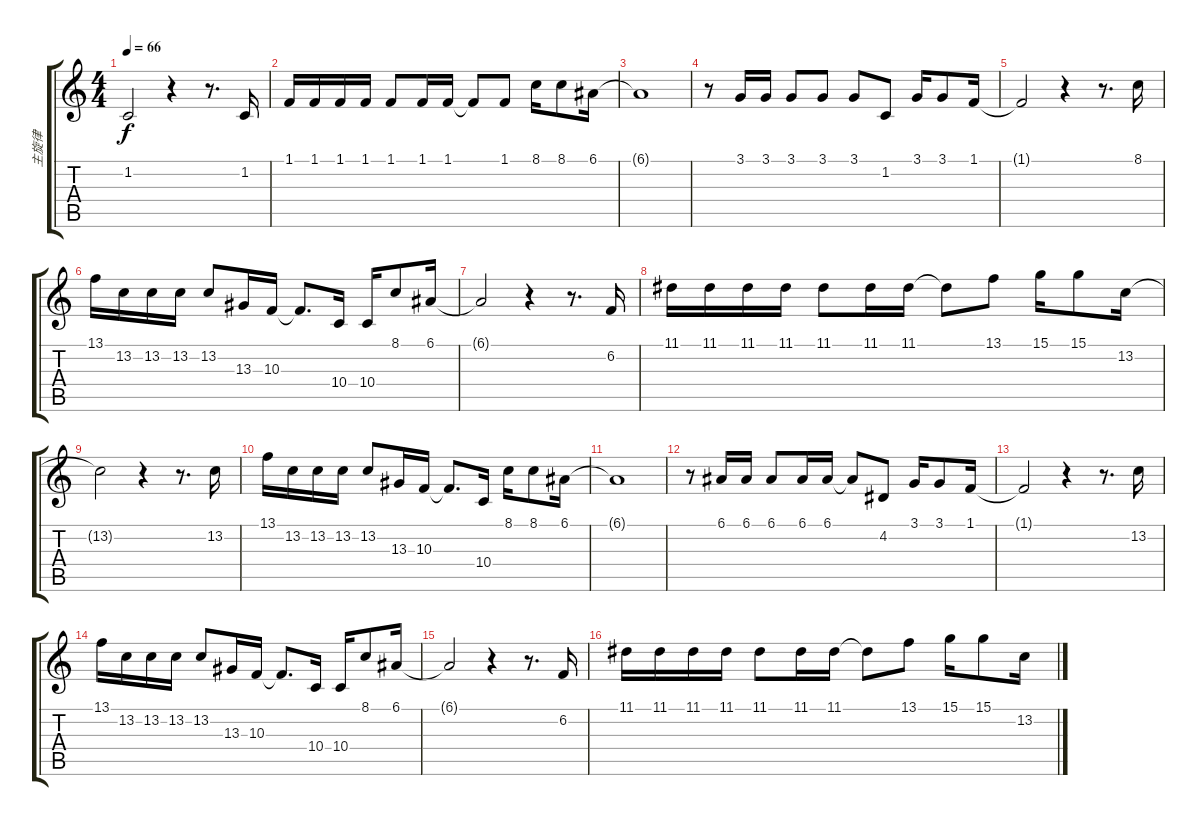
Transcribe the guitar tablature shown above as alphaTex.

\track ("主旋律" "主旋律") {instrument electricgrandpiano}
\staff {score tabs}
\tuning (E4 B3 G3 D3 A2 E2) {hide}
\ts (4 4)
\tempo 66
\clef g2
\ks c
1.2{t}.2{dy f} r.4 r.8{d} 1.2.16 |
1.1.16 1.1.16 1.1.16 1.1.16 1.1.8 1.1.16 1.1.16 1.1{t}.8 1.1.8 8.1.16 8.1.8 6.1.16 |
6.1{t}.1 |
r.8 3.1.16 3.1.16 3.1.8 3.1.8 3.1.8 1.2.8 3.1.16 3.1.8 1.1.16 |
1.1{t}.2 r.4 r.8{d} 8.1.16 |
13.1.16 13.2.16 13.2.16 13.2.16 13.2.8 13.3.16 10.3.16 10.3{t}.8{d} 10.4.16 10.4.16 8.1.8 6.1.16 |
6.1{t}.2 r.4 r.8{d} 6.2.16 |
11.1.16 11.1.16 11.1.16 11.1.16 11.1.8 11.1.16 11.1.16 11.1{t}.8 13.1.8 15.1.16 15.1.8 13.2.16 |
13.2{t}.2 r.4 r.8{d} 13.2.16 |
13.1.16 13.2.16 13.2.16 13.2.16 13.2.8 13.3.16 10.3.16 10.3{t}.8{d} 10.4.16 8.1.16 8.1.8 6.1.16 |
6.1{t}.1 |
r.8 6.1.16 6.1.16 6.1.8 6.1.16 6.1.16 6.1{t}.8 4.2.8 3.1.16 3.1.8 1.1.16 |
1.1{t}.2 r.4 r.8{d} 13.2.16 |
13.1.16 13.2.16 13.2.16 13.2.16 13.2.8 13.3.16 10.3.16 10.3{t}.8{d} 10.4.16 10.4.16 8.1.8 6.1.16 |
6.1{t}.2 r.4 r.8{d} 6.2.16 |
11.1.16 11.1.16 11.1.16 11.1.16 11.1.8 11.1.16 11.1.16 11.1{t}.8 13.1.8 15.1.16 15.1.8 13.2.16
